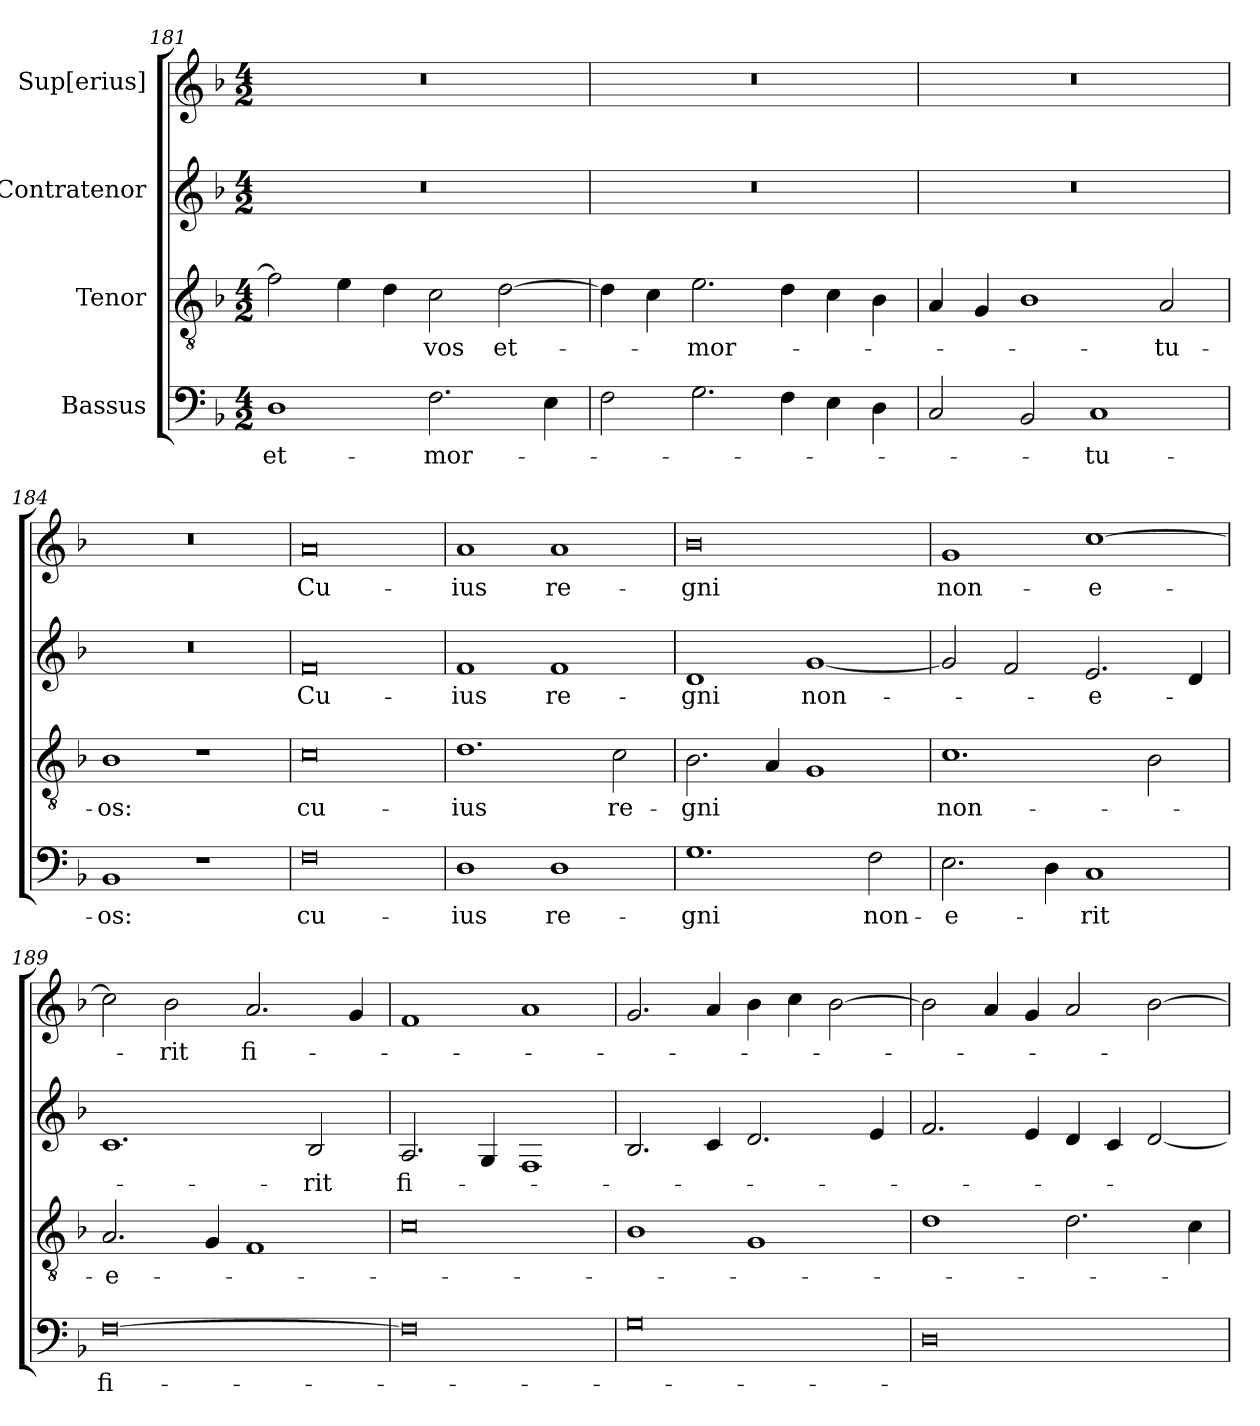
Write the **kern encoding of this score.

**kern	**text	**kern	**text	**kern	**text	**kern	**text
*part4	*part4	*part3	*part3	*part2	*part2	*part1	*part1
*staff4	*staff4	*staff3	*staff3	*staff2	*staff2	*staff1	*staff1
*I"Bassus	*	*I"Tenor	*	*I"Contratenor	*	*I"Sup[erius]	*
*clefF4	*	*clefGv2	*	*clefG2	*	*clefG2	*
*k[b-]	*	*k[b-]	*	*k[b-]	*	*k[b-]	*
*M4/2	*	*M4/2	*	*M4/2	*	*M4/2	*
=181	=181	=181	=181	=181	=181	=181	=181
1D\	et-	2f\]	.	0r	.	0r	.
.	.	4e\	.	.	.	.	.
.	.	4d\	.	.	.	.	.
2.F\	mor-	2c\	-vos	.	.	.	.
.	.	[2d\	et-	.	.	.	.
4E\	.	.	.	.	.	.	.
=182	=182	=182	=182	=182	=182	=182	=182
2F\	.	4d\]	.	0r	.	0r	.
.	.	4c\	.	.	.	.	.
2.G\	.	2.e\	mor-	.	.	.	.
4F\	.	4d\	.	.	.	.	.
4E\	.	4c\	.	.	.	.	.
4D\	.	4B-\	.	.	.	.	.
=183	=183	=183	=183	=183	=183	=183	=183
2C/	.	4A/	.	0r	.	0r	.
.	.	4G/	.	.	.	.	.
2BB-/	.	1B-\	.	.	.	.	.
1C/	-tu-	.	.	.	.	.	.
.	.	2A/	-tu-	.	.	.	.
=184	=184	=184	=184	=184	=184	=184	=184
1BB-/	-os:	1B-\	-os:	0r	.	0r	.
1r	.	1r	.	.	.	.	.
=185	=185	=185	=185	=185	=185	=185	=185
0F\	cu-	0c\	cu-	0f/	Cu-	0a/	Cu-
=186	=186	=186	=186	=186	=186	=186	=186
1D\	-ius	1.d\	-ius	1f/	-ius	1a/	-ius
1D\	re-	.	.	1f/	re-	1a/	re-
.	.	2c\	re-	.	.	.	.
=187	=187	=187	=187	=187	=187	=187	=187
1.G\	-gni	2.B-\	-gni	1d/	-gni	0b-\	-gni
.	.	4A/	.	.	.	.	.
.	.	1G/	.	[1g/	non-	.	.
2F\	non-	.	.	.	.	.	.
=188	=188	=188	=188	=188	=188	=188	=188
2.E\	e-	1.c\	non-	2g/]	.	1g/	non-
.	.	.	.	2f/	.	.	.
4D\	.	.	.	.	.	.	.
1C/	-rit	.	.	2.e/	e-	[1cc\	e-
.	.	2B-\	.	.	.	.	.
.	.	.	.	4d/	.	.	.
=189	=189	=189	=189	=189	=189	=189	=189
[0F\	fi-	2.A/	e-	1.c/	.	2cc\]	.
.	.	.	.	.	.	2b-\	-rit
.	.	4G/	.	.	.	.	.
.	.	1F/	.	.	.	2.a/	fi-
.	.	.	.	2B-/	-rit	.	.
.	.	.	.	.	.	4g/	.
=190	=190	=190	=190	=190	=190	=190	=190
0F\]	.	0c\	.	2.A/	fi-	1f/	.
.	.	.	.	4G/	.	.	.
.	.	.	.	1F/	.	1a/	.
=191	=191	=191	=191	=191	=191	=191	=191
0G\	.	1B-\	.	2.B-/	.	2.g/	.
.	.	.	.	4c/	.	4a/	.
.	.	1G/	.	2.d/	.	4b-\	.
.	.	.	.	.	.	4cc\	.
.	.	.	.	.	.	[2b-\	.
.	.	.	.	4e/	.	.	.
=192	=192	=192	=192	=192	=192	=192	=192
0D\	.	1d\	.	2.f/	.	2b-\]	.
.	.	.	.	.	.	4a/	.
.	.	.	.	4e/	.	4g/	.
.	.	2.d\	.	4d/	.	2a/	.
.	.	.	.	4c/	.	.	.
.	.	.	.	[2d/	.	[2b-\	.
.	.	4c\	.	.	.	.	.
=	=	=	=	=	=	=	=
*-	*-	*-	*-	*-	*-	*-	*-
